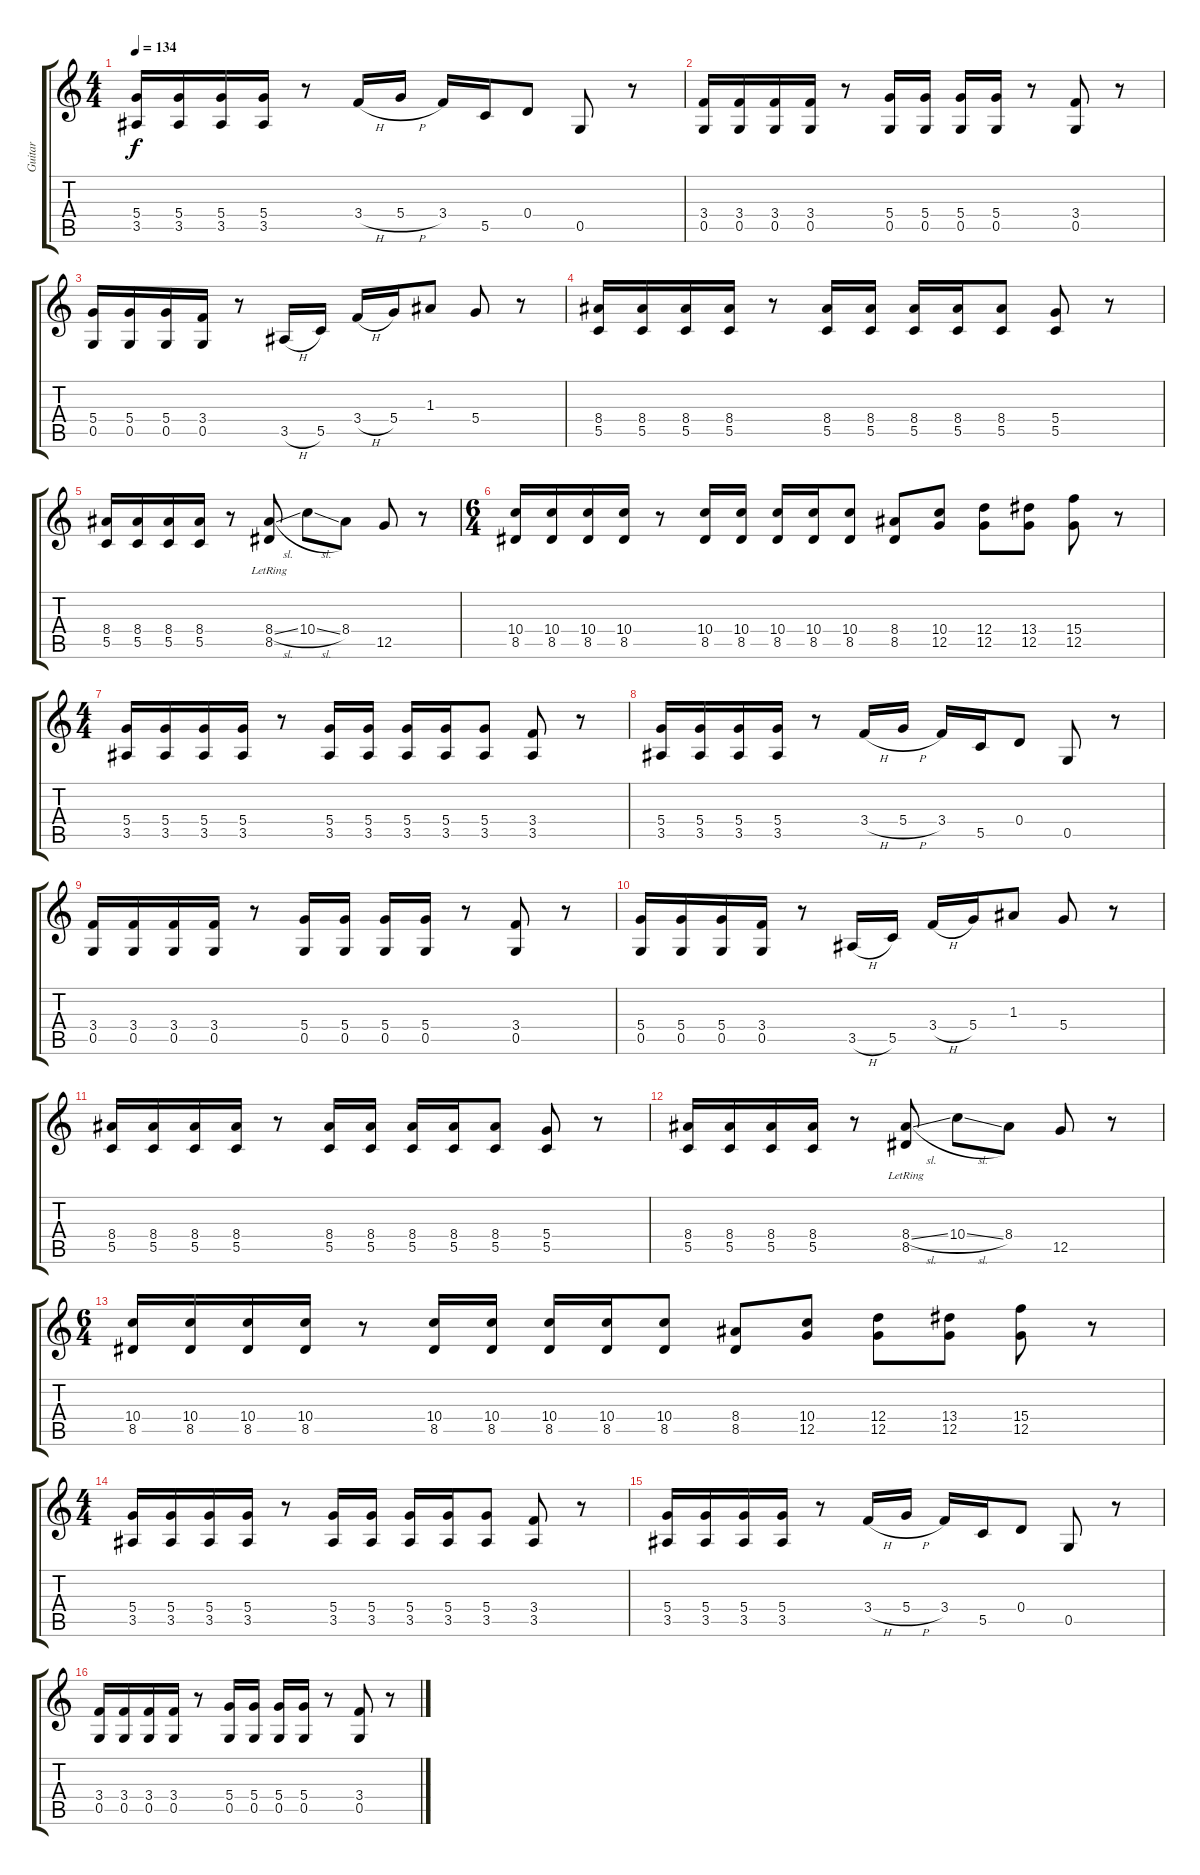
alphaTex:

\track ("Guitar" "Guitar") {instrument electricguitarmuted}
\staff {score tabs}
\tuning (G4 E4 A3 D3 G2 C2) {hide}
\ts (4 4)
\tempo 134
\clef g2
\ks c
(5.4 3.5).16{dy f} (5.4 3.5).16 (5.4 3.5).16 (5.4 3.5).16 r.8 3.4{h}.16 5.4{h}.16 3.4.16 5.5.16 0.4.8 0.5.8 r.8 |
(3.4 0.5).16 (3.4 0.5).16 (3.4 0.5).16 (3.4 0.5).16 r.8 (5.4 0.5).16 (5.4 0.5).16 (5.4 0.5).16 (5.4 0.5).16 r.8 (3.4 0.5).8 r.8 |
(5.4 0.5).16 (5.4 0.5).16 (5.4 0.5).16 (3.4 0.5).16 r.8 3.5{h}.16 5.5.16 3.4{h}.16 5.4.16 1.3.8 5.4.8 r.8 |
(8.4 5.5).16 (8.4 5.5).16 (8.4 5.5).16 (8.4 5.5).16 r.8 (8.4 5.5).16 (8.4 5.5).16 (8.4 5.5).16 (8.4 5.5).16 (8.4 5.5).8 (5.4 5.5).8 r.8 |
(8.4 5.5).16 (8.4 5.5).16 (8.4 5.5).16 (8.4 5.5).16 r.8 (8.4{sl} 8.5{lr}).8 10.4{sl}.8 8.4.8 12.5.8 r.8 |
\ts (6 4)
(10.4 8.5).16 (10.4 8.5).16 (10.4 8.5).16 (10.4 8.5).16 r.8 (10.4 8.5).16 (10.4 8.5).16 (10.4 8.5).16 (10.4 8.5).16 (10.4 8.5).8 (8.4 8.5).8 (10.4 12.5).8 (12.4 12.5).8 (13.4 12.5).8 (15.4 12.5).8 r.8 |
\ts (4 4)
(5.4 3.5).16{instrument electricguitarmuted} (5.4 3.5).16 (5.4 3.5).16 (5.4 3.5).16 r.8 (5.4 3.5).16 (5.4 3.5).16 (5.4 3.5).16 (5.4 3.5).16 (5.4 3.5).8 (3.4 3.5).8 r.8 |
(5.4 3.5).16 (5.4 3.5).16 (5.4 3.5).16 (5.4 3.5).16 r.8 3.4{h}.16 5.4{h}.16 3.4.16 5.5.16 0.4.8 0.5.8 r.8 |
(3.4 0.5).16 (3.4 0.5).16 (3.4 0.5).16 (3.4 0.5).16 r.8 (5.4 0.5).16 (5.4 0.5).16 (5.4 0.5).16 (5.4 0.5).16 r.8 (3.4 0.5).8 r.8 |
(5.4 0.5).16 (5.4 0.5).16 (5.4 0.5).16 (3.4 0.5).16 r.8 3.5{h}.16 5.5.16 3.4{h}.16 5.4.16 1.3.8 5.4.8 r.8 |
(8.4 5.5).16 (8.4 5.5).16 (8.4 5.5).16 (8.4 5.5).16 r.8 (8.4 5.5).16 (8.4 5.5).16 (8.4 5.5).16 (8.4 5.5).16 (8.4 5.5).8 (5.4 5.5).8 r.8 |
(8.4 5.5).16 (8.4 5.5).16 (8.4 5.5).16 (8.4 5.5).16 r.8 (8.4{sl} 8.5{lr}).8 10.4{sl}.8 8.4.8 12.5.8 r.8 |
\ts (6 4)
(10.4 8.5).16 (10.4 8.5).16 (10.4 8.5).16 (10.4 8.5).16 r.8 (10.4 8.5).16 (10.4 8.5).16 (10.4 8.5).16 (10.4 8.5).16 (10.4 8.5).8 (8.4 8.5).8 (10.4 12.5).8 (12.4 12.5).8 (13.4 12.5).8 (15.4 12.5).8 r.8 |
\ts (4 4)
(5.4 3.5).16{instrument overdrivenguitar} (5.4 3.5).16 (5.4 3.5).16 (5.4 3.5).16 r.8 (5.4 3.5).16 (5.4 3.5).16 (5.4 3.5).16 (5.4 3.5).16 (5.4 3.5).8 (3.4 3.5).8 r.8 |
(5.4 3.5).16 (5.4 3.5).16 (5.4 3.5).16 (5.4 3.5).16 r.8 3.4{h}.16 5.4{h}.16 3.4.16 5.5.16 0.4.8 0.5.8 r.8 |
(3.4 0.5).16 (3.4 0.5).16 (3.4 0.5).16 (3.4 0.5).16 r.8 (5.4 0.5).16 (5.4 0.5).16 (5.4 0.5).16 (5.4 0.5).16 r.8 (3.4 0.5).8 r.8
